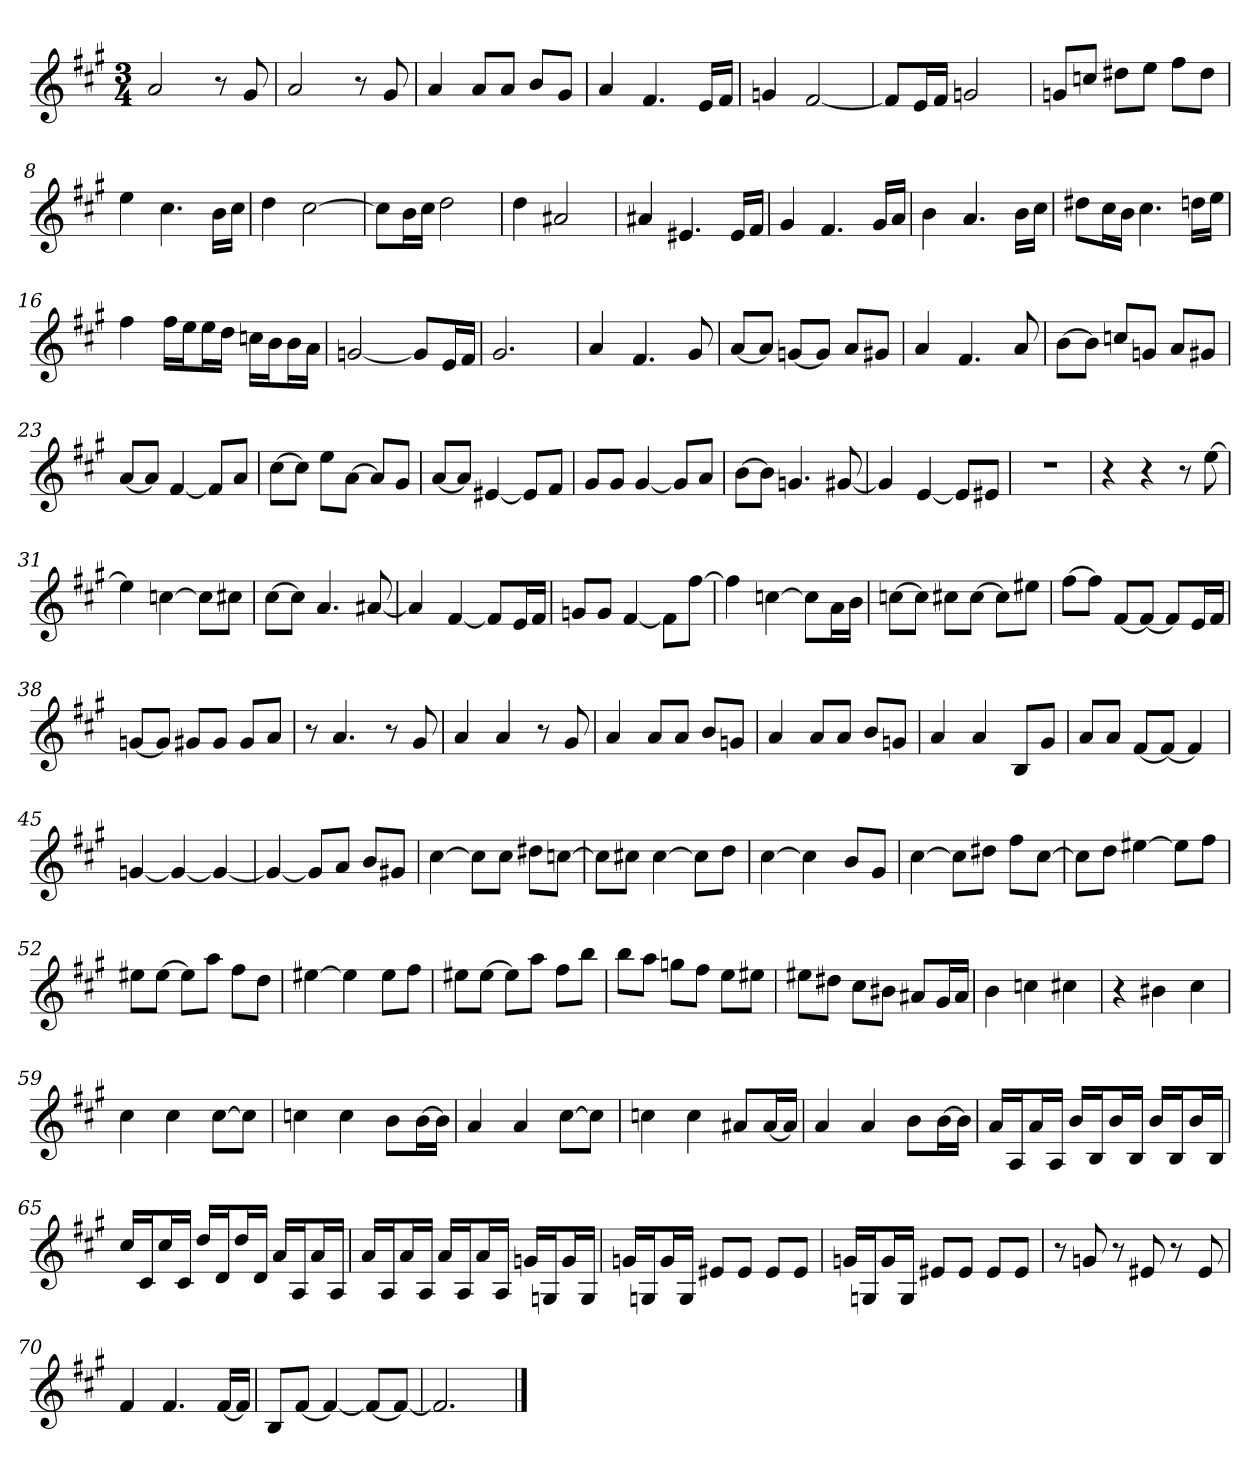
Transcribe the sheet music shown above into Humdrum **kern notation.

**kern
*part1
*staff1
*clefG2
*k[f#c#g#]
*A:
*M3/4
=1
2a
8r
8g#
=2
2a
8r
8g#
=3
4a
8a/L
8a/J
8b/L
8g#/J
=4
4a
4.f#
16e/LL
16f#/JJ
=5
4gn
[2f#
=6
8f#/L]
16e/L
16f#/JJ
2gn
=7
8gn/L
8ccn/J
8dd#X\L
8ee\J
8ff#\L
8dd#\J
=8
4ee
4.cc#
16b\LL
16cc#\JJ
=9
4dd
[2cc#
=10
8cc#\L]
16b\L
16cc#\JJ
2dd
=11
4dd
2a#X
=12
4a#X
4.e#X
16e#/LL
16f#/JJ
=13
4g#
4.f#
16g#/LL
16a/JJ
=14
4b
4.a
16b\LL
16cc#\JJ
=15
8dd#X\L
16cc#\L
16b\JJ
4.cc#
16ddn\LL
16ee\JJ
=16
4ff#
16ff#\LL
16ee\J
16ee\L
16dd\JJ
16ccn\LL
16b\J
16b\L
16a\JJ
=17
[2gn
8g/L]
16e/L
16f#/JJ
=18
2.g#
=19
4a
4.f#
8g#
=20
[8a/L
8a/J]
[8gn/L
8g/J]
8a/L
8g#X/J
=21
4a
4.f#
8a
=22
[8b\L
8b\J]
8ccn/L
8gn/J
8a/L
8g#X/J
=23
[8a/L
8a/J]
[4f#
8f#/L]
8a/J
=24
[8cc#\L
8cc#\J]
8ee\L
[8a\J
8a/L]
8g#/J
=25
[8a/L
8a/J]
[4e#X
8e#/L]
8f#/J
=26
8g#/L
8g#/J
[4g#
8g#/L]
8a/J
=27
[8b\L
8b\J]
4.gn
[8g#X
=28
4g#]
[4e
8e/L]
8e#X/J
=29
2.r
=30
4r
4r
8r
[8ee
=31
4ee]
[4ccn
8cc\L]
8cc#X\J
=32
[8cc#\L
8cc#\J]
4.a
[8a#X
=33
4a#]
[4f#
8f#/L]
16e/L
16f#/JJ
=34
8gn/L
8g/J
[4f#
8f#\L]
[8ff#\J
=35
4ff#]
[4ccn
8cc\L]
16a\L
16b\JJ
=36
[8ccn\L
8cc\J]
8cc#X\L
[8cc#\J
8cc#\L]
8ee#X\J
=37
[8ff#\L
8ff#\J]
[8f#/L
8f#/J_
8f#/L]
16e/L
16f#/JJ
=38
[8gn/L
8g/J]
8g#X/L
8g#/J
8g#/L
8a/J
=39
8r
4.a
8r
8g#
=40
4a
4a
8r
8g#
=41
4a
8a/L
8a/J
8b/L
8gn/J
=42
4a
8a/L
8a/J
8b/L
8gn/J
=43
4a
4a
8B/L
8g#/J
=44
8a/L
8a/J
[8f#/L
8f#/J_
4f#]
=45
[4gn
4g_
4g_
=46
4g_
8g/L]
8a/J
8b/L
8g#X/J
=47
[4cc#
8cc#\L]
8cc#\J
8dd#X\L
[8ccn\J
=48
8cc\L]
8cc#X\J
[4cc#
8cc#\L]
8dd\J
=49
[4cc#
4cc#]
8b/L
8g#/J
=50
[4cc#
8cc#\L]
8dd#X\J
8ff#\L
[8cc#\J
=51
8cc#\L]
8dd\J
[4ee#X
8ee#\L]
8ff#\J
=52
8ee#X\L
[8ee#\J
8ee#\L]
8aa\J
8ff#\L
8dd\J
=53
[4ee#X
4ee#]
8ee#\L
8ff#\J
=54
8ee#X\L
[8ee#\J
8ee#\L]
8aa\J
8ff#\L
8bb\J
=55
8bb\L
8aa\J
8ggn\L
8ff#\J
8ee\L
8ee#X\J
=56
8ee#X\L
8dd#X\J
8cc#\L
8b#X\J
8a#X/L
16g#/L
16a#/JJ
=57
4b
4ccn
4cc#X
=58
4r
4b#X
4cc#
=59
4cc#
4cc#
[8cc#\L
8cc#\J]
=60
4ccn
4cc
8b\L
[16b\L
16b\JJ]
=61
4a
4a
[8cc#\L
8cc#\J]
=62
4ccn
4cc
8a#X/L
[16a#/L
16a#/JJ]
=63
4a
4a
8b\L
[16b\L
16b\JJ]
=64
16a/LL
16A/J
16a/L
16A/JJ
16b/LL
16B/J
16b/L
16B/JJ
16b/LL
16B/J
16b/L
16B/JJ
=65
16cc#/LL
16c#/J
16cc#/L
16c#/JJ
16dd/LL
16d/J
16dd/L
16d/JJ
16a/LL
16A/J
16a/L
16A/JJ
=66
16a/LL
16A/J
16a/L
16A/JJ
16a/LL
16A/J
16a/L
16A/JJ
16gn/LL
16Gn/J
16g/L
16G/JJ
=67
16gn/LL
16Gn/J
16g/L
16G/JJ
8e#X/L
8e#/J
8e#/L
8e#/J
=68
16gn/LL
16Gn/J
16g/L
16G/JJ
8e#X/L
8e#/J
8e#/L
8e#/J
=69
8r
8gn
8r
8e#X
8r
8e#
=70
4f#
4.f#
[16f#/LL
16f#/JJ]
=71
8B/L
[8f#/J
4f#_
8f#/L_
8f#/J_
=72
2.f#]
==
*-
